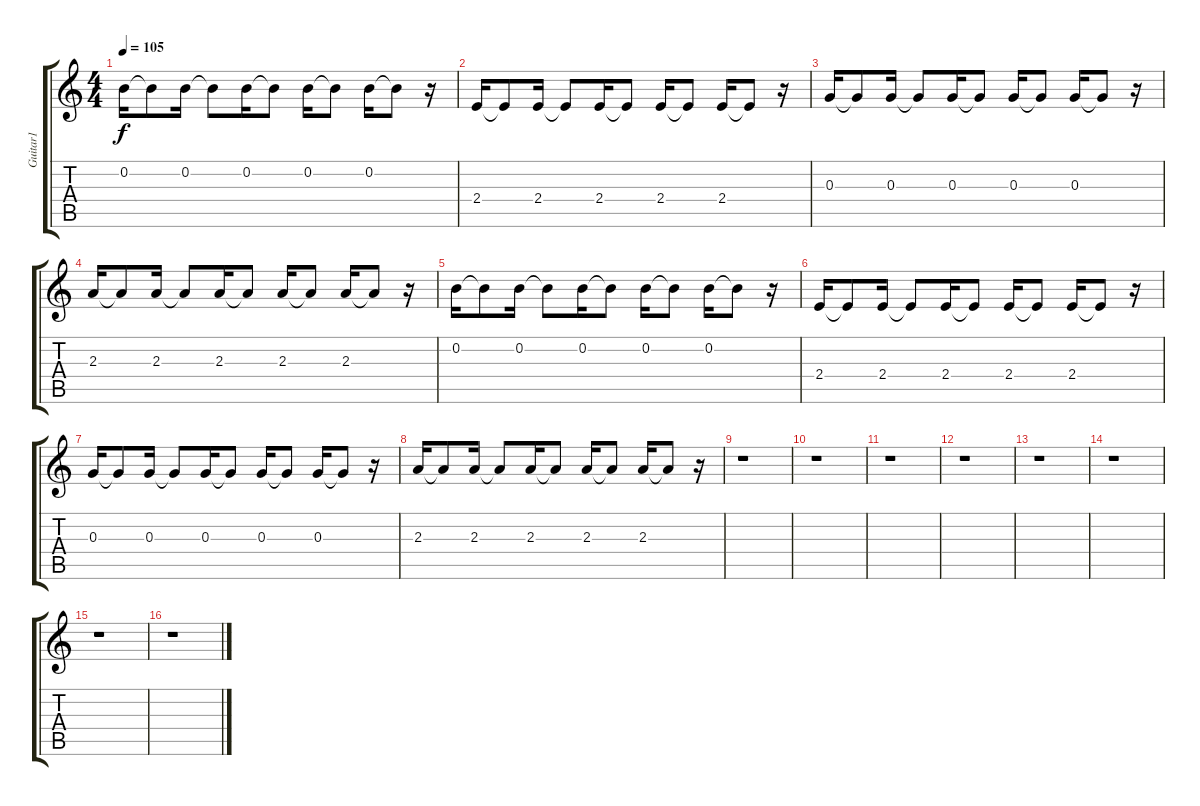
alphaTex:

\track ("Guitar1" "Guitar1") {instrument overdrivenguitar}
\staff {score tabs}
\tuning (E4 B3 G3 D3 A2 E2) {hide}
\ts (4 4)
\tempo 105
\clef g2
\ks c
0.2.16{dy f} 0.2{t}.8 0.2.16 0.2{t}.8 0.2.16 0.2{t}.8 0.2.16 0.2{t}.8 0.2.16 0.2{t}.8 r.16 |
2.4.16 2.4{t}.8 2.4.16 2.4{t}.8 2.4.16 2.4{t}.8 2.4.16 2.4{t}.8 2.4.16 2.4{t}.8 r.16 |
0.3.16 0.3{t}.8 0.3.16 0.3{t}.8 0.3.16 0.3{t}.8 0.3.16 0.3{t}.8 0.3.16 0.3{t}.8 r.16 |
2.3.16 2.3{t}.8 2.3.16 2.3{t}.8 2.3.16 2.3{t}.8 2.3.16 2.3{t}.8 2.3.16 2.3{t}.8 r.16 |
0.2.16 0.2{t}.8 0.2.16 0.2{t}.8 0.2.16 0.2{t}.8 0.2.16 0.2{t}.8 0.2.16 0.2{t}.8 r.16 |
2.4.16 2.4{t}.8 2.4.16 2.4{t}.8 2.4.16 2.4{t}.8 2.4.16 2.4{t}.8 2.4.16 2.4{t}.8 r.16 |
0.3.16 0.3{t}.8 0.3.16 0.3{t}.8 0.3.16 0.3{t}.8 0.3.16 0.3{t}.8 0.3.16 0.3{t}.8 r.16 |
2.3.16 2.3{t}.8 2.3.16 2.3{t}.8 2.3.16 2.3{t}.8 2.3.16 2.3{t}.8 2.3.16 2.3{t}.8 r.16 |
r.1 |
r.1 |
r.1 |
r.1 |
r.1 |
r.1 |
r.1 |
r.1
